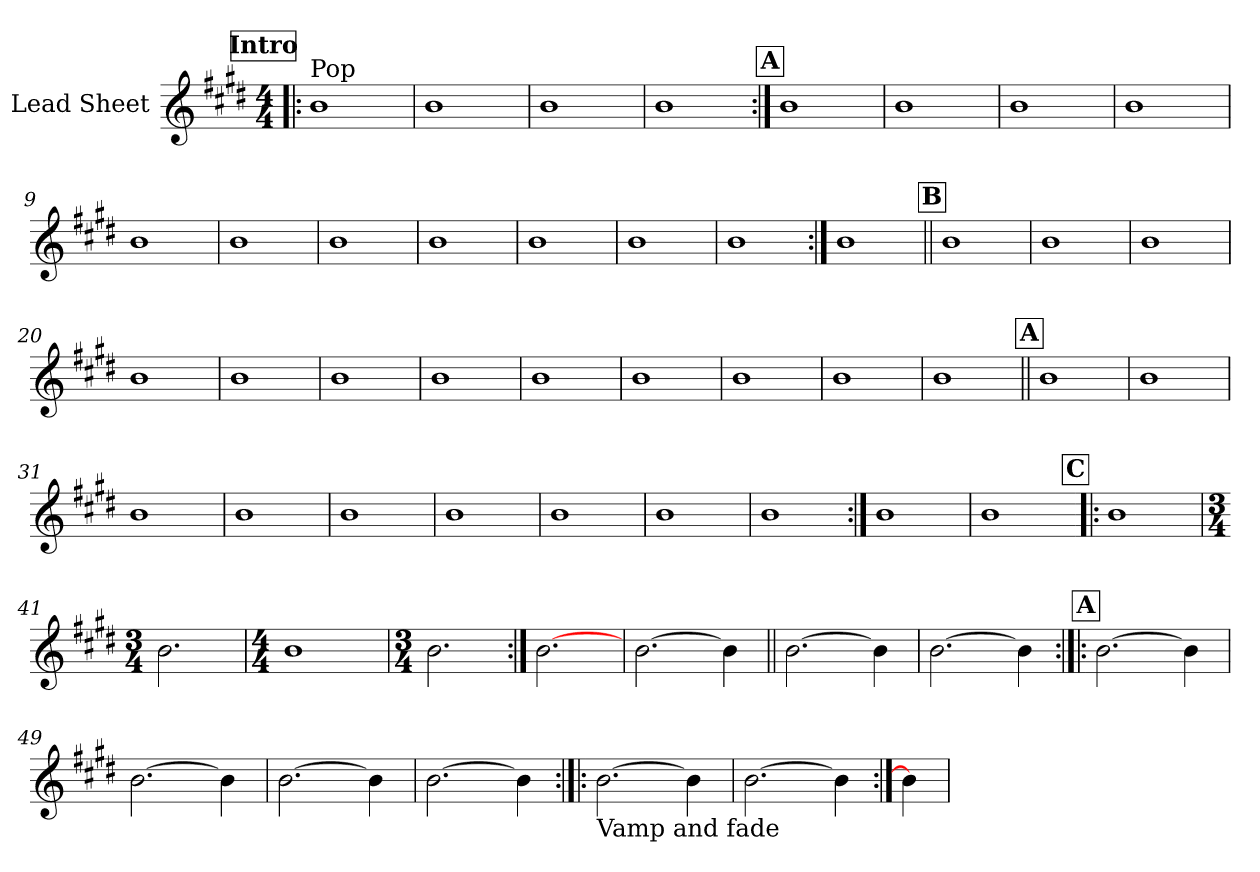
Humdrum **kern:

**kern
*part1
*staff1
*I"Lead Sheet
*clefG2
*k[f#c#g#d#]
*E:
*M4/4
*MM120
!!LO:REH:place=s1:a:fs=14:t=Intro
=1!|:
!LO:TX:a:t=Pop
1b
=2
1b
=3
1b
=4
1b
!!LO:LB:g=z
!!LO:REH:place=s1:a:fs=14:t=A
=5:|!
1b
=6
1b
=7
1b
=8
1b
!!LO:LB:g=z
=9
1b
=10
1b
=11
1b
=12
1b
!!LO:LB:g=z
=13
1b
=14
1b
=15
1b
=16:|!
1b
!!LO:LB:g=z
!!LO:REH:place=s1:a:fs=14:t=B
=17||
1b
=18
1b
=19
1b
=20
1b
=21
1b
=22
1b
=23
1b
=24
1b
!!LO:LB:g=z
=25
1b
=26
1b
=27
1b
=28
1b
!!LO:LB:g=z
!!LO:REH:place=s1:a:fs=14:t=A
=29||
1b
=30
1b
=31
1b
=32
1b
!!LO:LB:g=z
=33
1b
=34
1b
=35
1b
=36
1b
=37
1b
!!LO:LB:g=z
=38:|!
1b
=39
1b
!!LO:REH:place=s1:a:fs=14:t=C
=40!|:
1b
=41
*M3/4
2.b\
!!LO:LB:g=z
=42
*M4/4
1b
=43
*M3/4
2.b\
=44:|!
[2.b
=45
[2.b
4b]
!!LO:PB:g=z
=46||
[2.b
4b]
=47
[2.b
4b]
!!LO:REH:place=s1:a:fs=14:t=A
=48:|!|:
[2.b
4b]
=49
[2.b
4b]
!!LO:LB:g=z
=50
[2.b
4b]
=51
[2.b
4b]
=52:|!|:
!LO:TX:b:t=Vamp and fade
[2.b
4b]
=53
[2.b
4b]
=54:|!
4b]
=
*-
